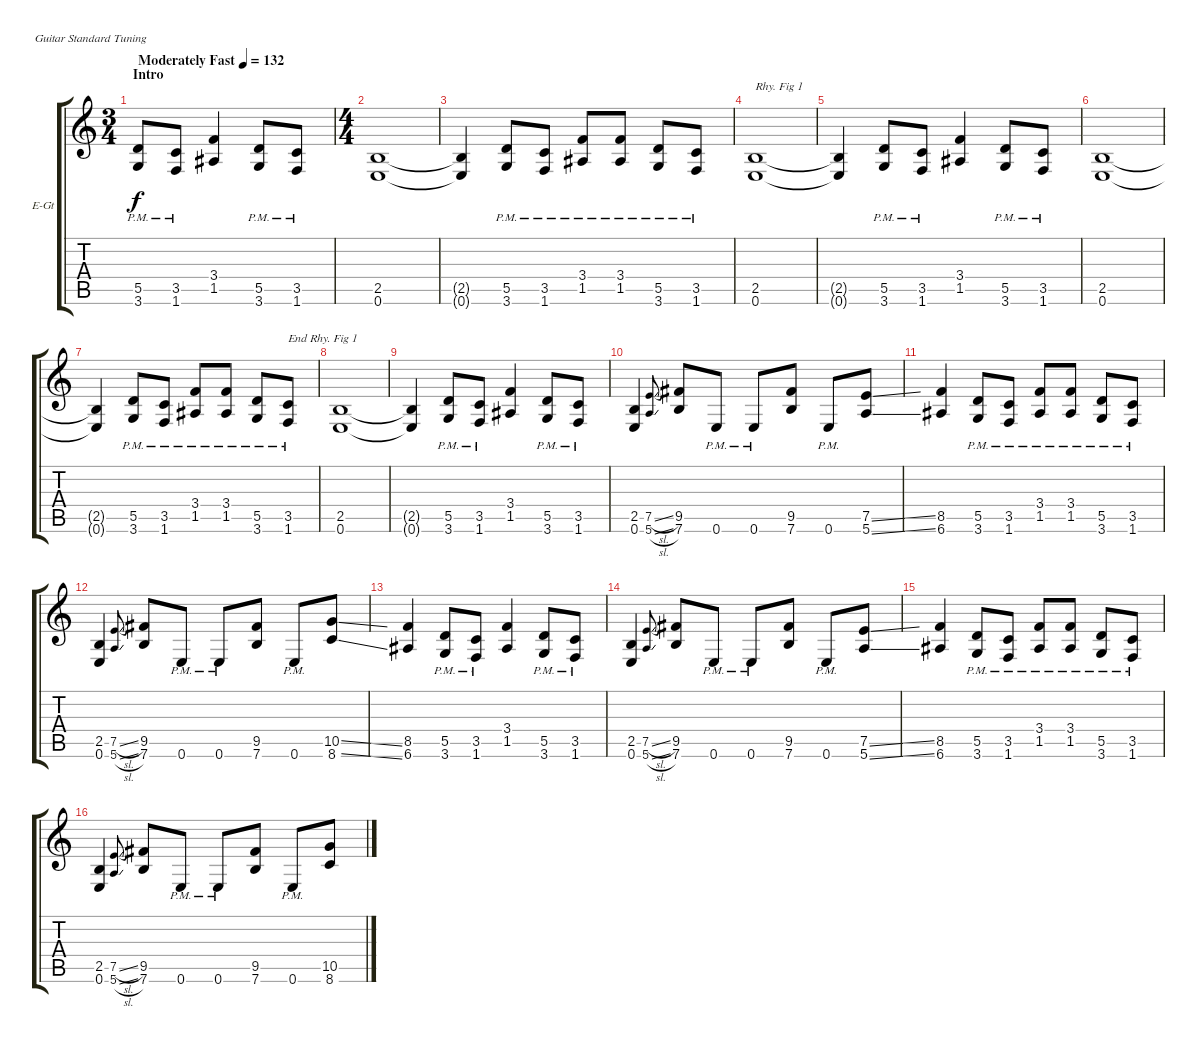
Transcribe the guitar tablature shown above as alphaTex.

\bracketExtendMode groupsimilarinstruments
\firstSystemTrackNameOrientation horizontal
\otherSystemsTrackNameOrientation horizontal
\track ("Guitar 1" "E-Gt") {instrument distortionguitar}
\staff {score tabs}
\tuning (E4 B3 G3 D3 A2 E2)
\ts (3 4)
\section ("" "Intro")
\tempo (132 "Moderately Fast")
\clef g2
\ks c
(5.5{pm} 3.6{pm}).8{dy f instrument distortionguitar} (3.5{pm} 1.6{pm}).8 (3.4 1.5).4 (5.5{pm} 3.6{pm}).8 (3.5{pm} 1.6{pm}).8 |
\ts (4 4)
\beaming (8 2 2 2 2)
(2.5 0.6).1 |
(0.6{t} 2.5{t}).4 (5.5{pm} 3.6{pm}).8 (3.5{pm} 1.6{pm}).8 (3.4{pm} 1.5{pm}).8 (3.4{pm} 1.5{pm}).8 (5.5{pm} 3.6{pm}).8 (3.5{pm} 1.6{pm}).8 |
(2.5 0.6).1{txt "Rhy. Fig 1"} |
(2.5{t} 0.6{t}).4 (5.5{pm} 3.6{pm}).8 (3.5{pm} 1.6{pm}).8 (3.4 1.5).4 (5.5{pm} 3.6{pm}).8 (3.5{pm} 1.6{pm}).8 |
(2.5 0.6).1 |
(0.6{t} 2.5{t}).4 (5.5{pm} 3.6{pm}).8 (3.5{pm} 1.6{pm}).8 (3.4{pm} 1.5{pm}).8 (3.4{pm} 1.5{pm}).8 (5.5{pm} 3.6{pm}).8 (3.5{pm} 1.6{pm}).8{txt "End Rhy. Fig 1"} |
(2.5 0.6).1 |
(2.5{t} 0.6{t}).4 (5.5{pm} 3.6{pm}).8 (3.5{pm} 1.6{pm}).8 (3.4 1.5).4 (5.5{pm} 3.6{pm}).8 (3.5{pm} 1.6{pm}).8 |
(0.6 2.5).4 (5.6{sl} 7.5{sl}).8{gr onbeat} (9.5 7.6).8 0.6{pm}.8 0.6{pm}.8 (9.5 7.6).8 0.6{pm}.8 (7.5{ss} 5.6{ss}).8 |
(6.6 8.5).4 (5.5{pm} 3.6{pm}).8 (3.5{pm} 1.6{pm}).8 (3.4{pm} 1.5{pm}).8 (3.4{pm} 1.5{pm}).8 (5.5{pm} 3.6{pm}).8 (3.5{pm} 1.6{pm}).8 |
(0.6 2.5).4 (5.6{sl} 7.5{sl}).8{gr onbeat} (9.5 7.6).8 0.6{pm}.8 0.6{pm}.8 (9.5 7.6).8 0.6{pm}.8 (10.5{ss} 8.6{ss}).8 |
(8.5 6.6).4 (5.5{pm} 3.6{pm}).8 (3.5{pm} 1.6{pm}).8 (3.4 1.5).4 (5.5{pm} 3.6{pm}).8 (3.5{pm} 1.6{pm}).8 |
(0.6 2.5).4 (5.6{sl} 7.5{sl}).8{gr onbeat} (9.5 7.6).8 0.6{pm}.8 0.6{pm}.8 (9.5 7.6).8 0.6{pm}.8 (7.5{ss} 5.6{ss}).8 |
(6.6 8.5).4 (5.5{pm} 3.6{pm}).8 (3.5{pm} 1.6{pm}).8 (3.4{pm} 1.5{pm}).8 (3.4{pm} 1.5{pm}).8 (5.5{pm} 3.6{pm}).8 (3.5{pm} 1.6{pm}).8 |
(0.6 2.5).4 (5.6{sl} 7.5{sl}).8{gr onbeat} (9.5 7.6).8 0.6{pm}.8 0.6{pm}.8 (9.5 7.6).8 0.6{pm}.8 (10.5{ss} 8.6{ss}).8
